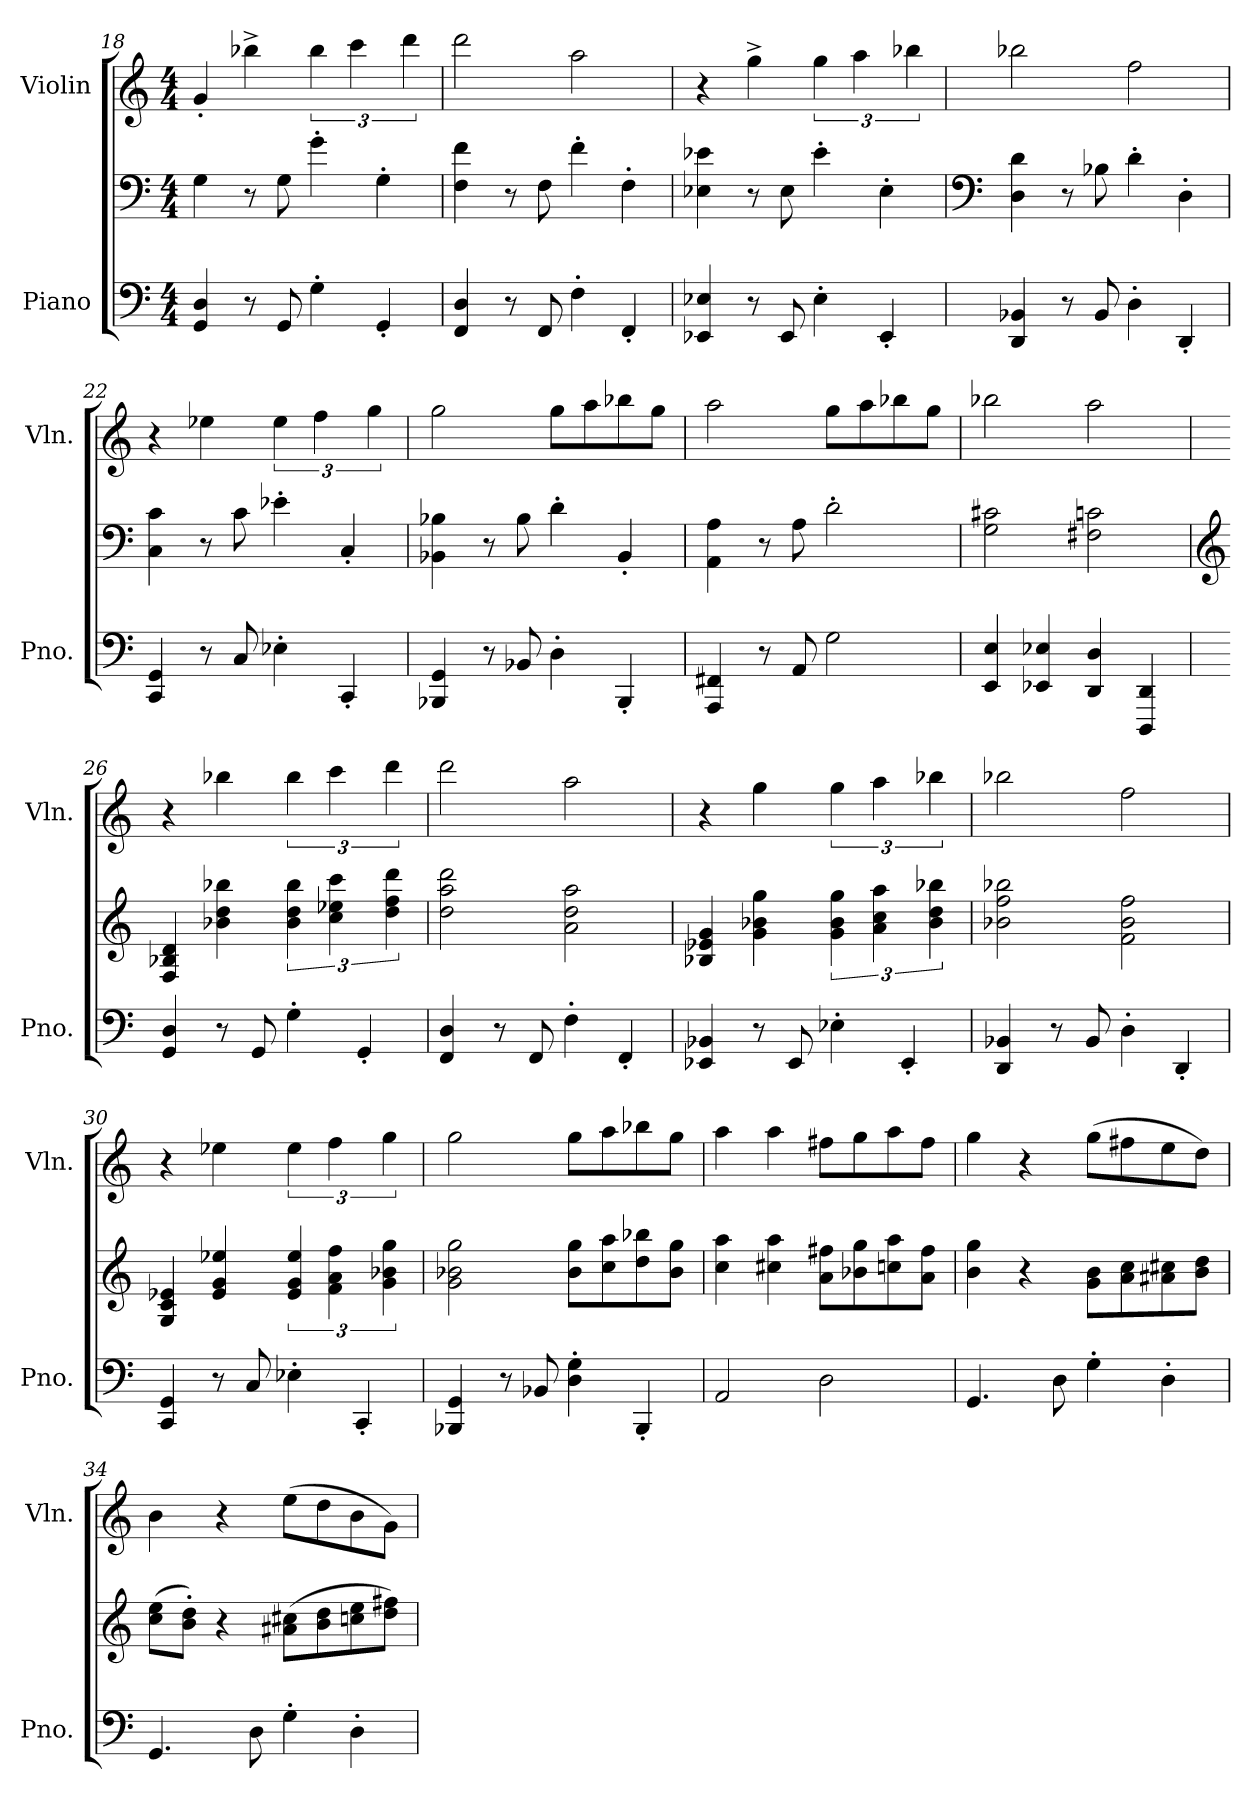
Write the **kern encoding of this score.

**kern	**kern	**dynam	**kern
*part2	*part2	*part2	*part1
*staff3	*staff2	*staff2/3	*staff1
*I"Piano	*	*	*I"Violin
*I'Pno.	*	*	*I'Vln.
*clefF4	*clefF4	*	*clefG2
*k[]	*k[]	*	*k[]
*M4/4	*M4/4	*	*M4/4
=18	=18	=18	=18
4GG/ 4D/	4G\	.	4g'/
8r	8r	.	4bb-X^\
8GG/	8G\	.	.
4G'\	4g'\	.	6bb-\
.	.	.	6ccc\
4GG'/	4G'\	.	.
.	.	.	6ddd\
=19	=19	=19	=19
4FF/ 4D/	4F\ 4f\	.	2ddd\
8r	8r	.	.
8FF/	8F\	.	.
4F'\	4f'\	.	2aa\
4FF'/	4F'\	.	.
=20	=20	=20	=20
4EE-X/ 4E-X/	4E-X\ 4e-X\	.	4r
8r	8r	.	4gg^\
8EE-/	8E-\	.	.
4E-'\	4e-'\	.	6gg\
.	.	.	6aa\
4EE-'/	4E-'\	.	.
.	.	.	6bb-X\
!!LO:PB:g=z
=21	=21	=21	=21
*	*clefF4	*	*
4DD/ 4BB-X/	4D\ 4d\	.	2bb-X\
8r	8r	.	.
8BB-/	8B-X\	.	.
4D'\	4d'\	.	2ff\
4DD'/	4D'\	.	.
=22	=22	=22	=22
4CC/ 4GG/	4C\ 4c\	.	4r
8r	8r	.	4ee-X\
8C/	8c\	.	.
4E-X'\	4e-X'\	.	6ee-\
.	.	.	6ff\
4CC'/	4C'/	.	.
.	.	.	6gg\
=23	=23	=23	=23
4BBB-X/ 4GG/	4BB-X\ 4B-X\	.	2gg\
8r	8r	.	.
8BB-X/	8B-\	.	.
4D'\	4d'\	.	8gg\L
.	.	.	8aa\
4BBB-'/	4BB-'/	.	8bb-X\
.	.	.	8gg\J
=24	=24	=24	=24
4AAA/ 4FF#X/	4AA\ 4A\	.	2aa\
8r	8r	.	.
8AA/	8A\	.	.
2G\	2d'\	.	8gg\L
.	.	.	8aa\
.	.	.	8bb-X\
.	.	.	8gg\J
=25	=25	=25	=25
4EE/ 4E/	2G\ 2c#X\	.	2bb-X\
4EE-X/ 4E-X/	.	.	.
4DD/ 4D/	2F#X\ 2cn\	.	2aa\
4DDD/ 4DD/	.	.	.
!!LO:LB:g=z
=26	=26	=26	=26
*	*clefG2	*	*
4GG/ 4D/	4F/ 4B-X/ 4d/	.	4r
8r	4b-X\ 4dd\ 4bb-X\	.	4bb-X\
8GG/	.	.	.
4G'\	6b-\ 6dd\ 6bb-\	.	6bb-\
.	6cc\ 6ee-X\ 6ccc\	.	6ccc\
4GG'/	.	.	.
.	6dd\ 6ff\ 6ddd\	.	6ddd\
=27	=27	=27	=27
4FF/ 4D/	2dd\ 2aa\ 2ddd\	.	2ddd\
8r	.	.	.
8FF/	.	.	.
4F'\	2a\ 2dd\ 2aa\	.	2aa\
4FF'/	.	.	.
=28	=28	=28	=28
4EE-X/ 4BB-X/	4B-X/ 4e-X/ 4g/	.	4r
8r	4g\ 4b-X\ 4gg\	.	4gg\
8EE-/	.	.	.
4E-X'\	6g\ 6b-\ 6gg\	.	6gg\
.	6a\ 6cc\ 6aa\	.	6aa\
4EE-'/	.	.	.
.	6b-\ 6dd\ 6bb-X\	.	6bb-X\
=29	=29	=29	=29
4DD/ 4BB-X/	2b-X\ 2ff\ 2bb-X\	.	2bb-X\
8r	.	.	.
8BB-/	.	.	.
4D'\	2f\ 2b-\ 2ff\	.	2ff\
4DD'/	.	.	.
=30	=30	=30	=30
4CC/ 4GG/	4G/ 4c/ 4e-X/	.	4r
8r	4e-/ 4g/ 4ee-X/	.	4ee-X\
8C/	.	.	.
4E-X'\	6e-/ 6g/ 6ee-/	.	6ee-\
.	6f\ 6a\ 6ff\	.	6ff\
4CC'/	.	.	.
.	6g\ 6b-X\ 6gg\	.	6gg\
!!LO:LB:g=z
=31	=31	=31	=31
4BBB-X/ 4GG/	2g\ 2b-X\ 2gg\	.	2gg\
8r	.	.	.
8BB-X/	.	.	.
4D\' 4G\'	8b-\ 8gg\L	.	8gg\L
.	8cc\ 8aa\	.	8aa\
4BBB-'/	8dd\ 8bb-X\	.	8bb-X\
.	8b-\ 8gg\J	.	8gg\J
=32	=32	=32	=32
2AA/	4cc\ 4aa\	.	4aa\
.	4cc#X\ 4aa\	.	4aa\
2D\	8a\ 8ff#X\L	.	8ff#X\L
.	8b-X\ 8gg\	.	8gg\
.	8ccn\ 8aa\	.	8aa\
.	8a\ 8ff#\J	.	8ff#\J
=33	=33	=33	=33
!	!	!LO:DY:a	!
!	!	!LO:DY:n=1:b	!
4.GG/	4b\ 4gg\	mp mp	4gg\
.	4r	.	4r
8D\	.	.	.
4G'\	8g\ 8b\L	.	(>8gg\L
.	8a\ 8cc\	.	8ff#X\
4D'\	8a#X\ 8cc#X\	.	8ee\
.	8b\ 8dd\J	.	8dd\J)
=34	=34	=34	=34
4.GG/	(>8cc\ 8ee\L	.	4b\
.	8b\' 8dd\'J)	.	.
.	4r	.	4r
8D\	.	.	.
4G'\	(>8a#X\ 8cc#X\L	.	(>8ee\L
.	8b\ 8dd\	.	8dd\
4D'\	8ccn\ 8ee\	.	8b\
.	8dd\ 8ff#X\J)	.	8g\J)
=	=	=	=
*-	*-	*-	*-
